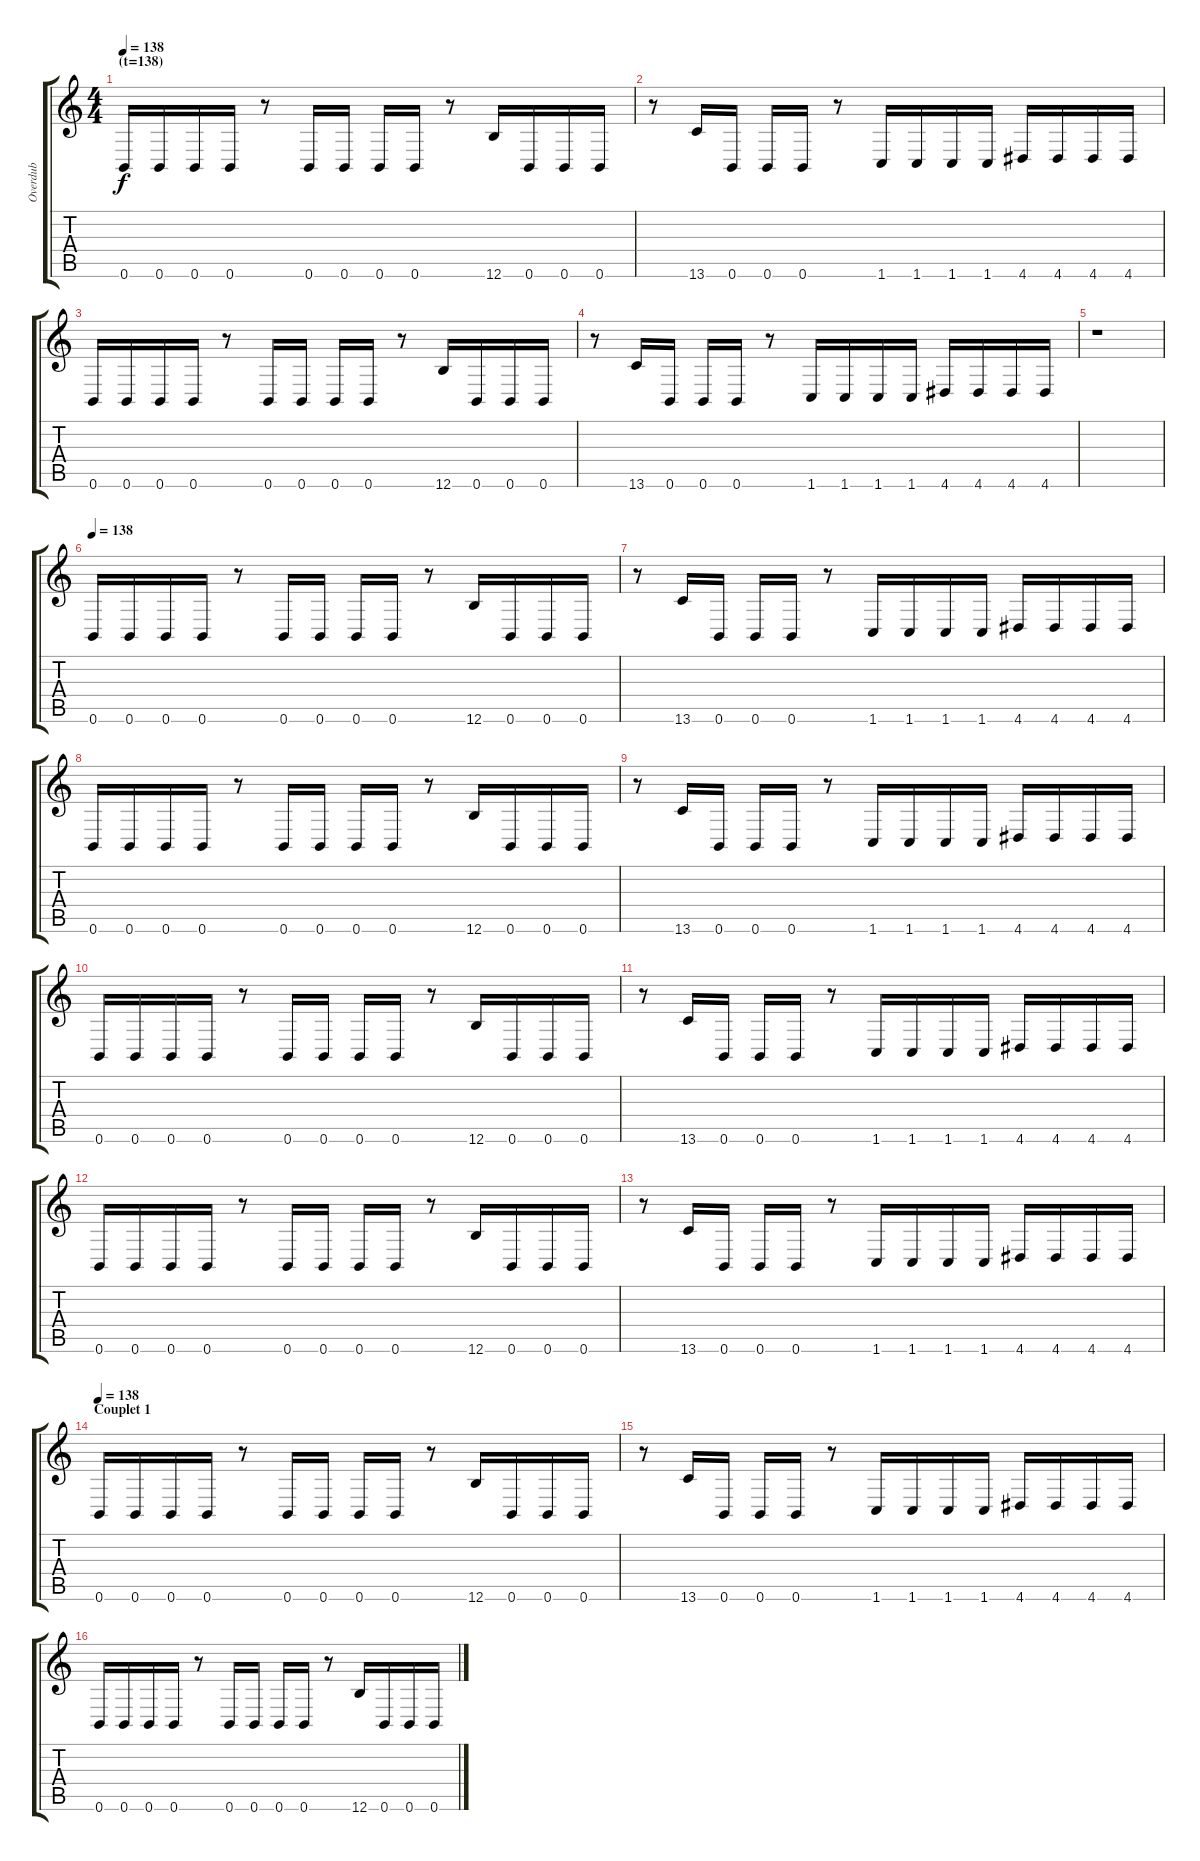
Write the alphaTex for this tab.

\track ("Overdub" "Overdub") {instrument distortionguitar}
\staff {score tabs}
\tuning (Db4 Ab3 E3 B2 Gb2 B1) {hide}
\ts (4 4)
\section ("" "(t=138)")
\tempo 138
\clef g2
\ks c
0.6.16{dy f volume 12 balance 14 instrument distortionguitar} 0.6.16 0.6.16 0.6.16 r.8 0.6.16 0.6.16 0.6.16 0.6.16 r.8 12.6.16 0.6.16 0.6.16 0.6.16 |
r.8 13.6.16 0.6.16 0.6.16 0.6.16 r.8 1.6.16 1.6.16 1.6.16 1.6.16 4.6.16 4.6.16 4.6.16 4.6.16 |
0.6.16 0.6.16 0.6.16 0.6.16 r.8 0.6.16 0.6.16 0.6.16 0.6.16 r.8 12.6.16 0.6.16 0.6.16 0.6.16 |
r.8 13.6.16 0.6.16 0.6.16 0.6.16 r.8 1.6.16 1.6.16 1.6.16 1.6.16 4.6.16 4.6.16 4.6.16 4.6.16 |
r.1 |
\section ("" "")
\tempo 138
0.6.16{volume 12 balance 14 instrument distortionguitar} 0.6.16 0.6.16 0.6.16 r.8 0.6.16 0.6.16 0.6.16 0.6.16 r.8 12.6.16 0.6.16 0.6.16 0.6.16 |
r.8 13.6.16 0.6.16 0.6.16 0.6.16 r.8 1.6.16 1.6.16 1.6.16 1.6.16 4.6.16 4.6.16 4.6.16 4.6.16 |
0.6.16 0.6.16 0.6.16 0.6.16 r.8 0.6.16 0.6.16 0.6.16 0.6.16 r.8 12.6.16 0.6.16 0.6.16 0.6.16 |
r.8 13.6.16 0.6.16 0.6.16 0.6.16 r.8 1.6.16 1.6.16 1.6.16 1.6.16 4.6.16 4.6.16 4.6.16 4.6.16 |
0.6.16 0.6.16 0.6.16 0.6.16 r.8 0.6.16 0.6.16 0.6.16 0.6.16 r.8 12.6.16 0.6.16 0.6.16 0.6.16 |
r.8 13.6.16 0.6.16 0.6.16 0.6.16 r.8 1.6.16 1.6.16 1.6.16 1.6.16 4.6.16 4.6.16 4.6.16 4.6.16 |
0.6.16 0.6.16 0.6.16 0.6.16 r.8 0.6.16 0.6.16 0.6.16 0.6.16 r.8 12.6.16 0.6.16 0.6.16 0.6.16 |
r.8 13.6.16 0.6.16 0.6.16 0.6.16 r.8 1.6.16 1.6.16 1.6.16 1.6.16 4.6.16 4.6.16 4.6.16 4.6.16 |
\section ("" "Couplet 1")
\tempo 138
0.6.16{volume 12 balance 14 instrument distortionguitar} 0.6.16 0.6.16 0.6.16 r.8 0.6.16 0.6.16 0.6.16 0.6.16 r.8 12.6.16 0.6.16 0.6.16 0.6.16 |
r.8 13.6.16 0.6.16 0.6.16 0.6.16 r.8 1.6.16 1.6.16 1.6.16 1.6.16 4.6.16 4.6.16 4.6.16 4.6.16 |
0.6.16 0.6.16 0.6.16 0.6.16 r.8 0.6.16 0.6.16 0.6.16 0.6.16 r.8 12.6.16 0.6.16 0.6.16 0.6.16
